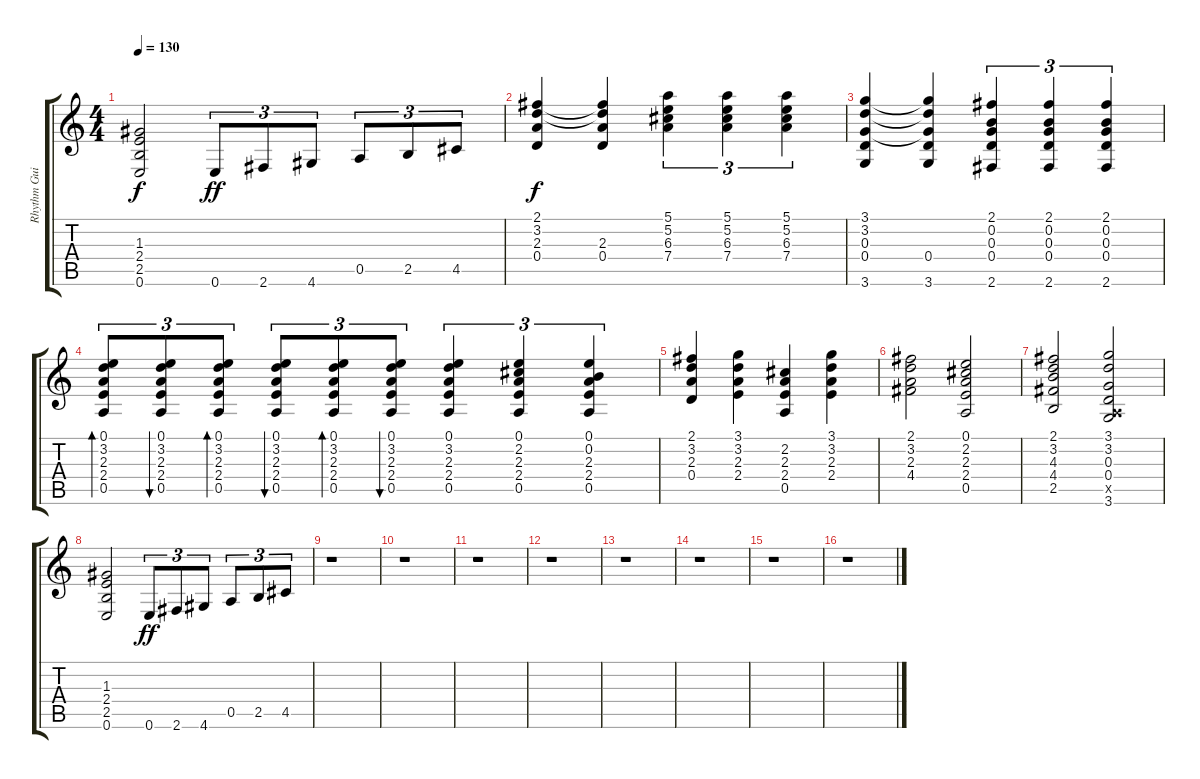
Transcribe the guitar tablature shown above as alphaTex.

\track ("Rhythm Guitar 1" "Rhythm Gui") {instrument distortionguitar}
\staff {score tabs}
\tuning (E4 B3 G3 D3 A2 E2) {hide}
\ts (4 4)
\tempo 130
\clef g2
\ks c
(1.3 2.4 2.5 0.6).2{dy f} 0.6.8{tu (3 2) dy ff} 2.6.8{tu (3 2)} 4.6.8{tu (3 2)} 0.5.8{tu (3 2)} 2.5.8{tu (3 2)} 4.5.8{tu (3 2)} |
(2.1 3.2 2.3 0.4).4{dy f} (2.1{t} 3.2{t} 2.3 0.4).4 (5.1 5.2 6.3 7.4).4{tu (3 2)} (5.1 5.2 6.3 7.4).4{tu (3 2)} (5.1 5.2 6.3 7.4).4{tu (3 2)} |
(3.1 3.2 0.3 0.4 3.6).4 (3.1{t} 3.2{t} 0.3{t} 0.4 3.6).4 (2.1 0.2 0.3 0.4 2.6).4{tu (3 2)} (2.1 0.2 0.3 0.4 2.6).4{tu (3 2)} (2.1 0.2 0.3 0.4 2.6).4{tu (3 2)} |
(0.1 3.2 2.3 2.4 0.5).8{tu (3 2) bd 60} (0.1 3.2 2.3 2.4 0.5).8{tu (3 2) bu 60} (0.1 3.2 2.3 2.4 0.5).8{tu (3 2) bd 60} (0.1 3.2 2.3 2.4 0.5).8{tu (3 2) bu 60} (0.1 3.2 2.3 2.4 0.5).8{tu (3 2) bd 60} (0.1 3.2 2.3 2.4 0.5).8{tu (3 2) bu 60} (0.1 3.2 2.3 2.4 0.5).4{tu (3 2)} (0.1 2.2 2.3 2.4 0.5).4{tu (3 2)} (0.1 0.2 2.3 2.4 0.5).4{tu (3 2)} |
(2.1 3.2 2.3 0.4).4 (3.1 3.2 2.3 2.4).4 (2.2 2.3 2.4 0.5).4 (3.1 3.2 2.3 2.4).4 |
(2.1 3.2 2.3 4.4).2 (0.1 2.2 2.3 2.4 0.5).2 |
(2.1 3.2 4.3 4.4 2.5).2 (3.1 3.2 0.3 0.4 0.5{x} 3.6).2 |
(1.3 2.4 2.5 0.6).2 0.6.8{tu (3 2) dy ff} 2.6.8{tu (3 2)} 4.6.8{tu (3 2)} 0.5.8{tu (3 2)} 2.5.8{tu (3 2)} 4.5.8{tu (3 2)} |
r.1 |
r.1 |
r.1 |
r.1 |
r.1 |
r.1 |
r.1 |
r.1
